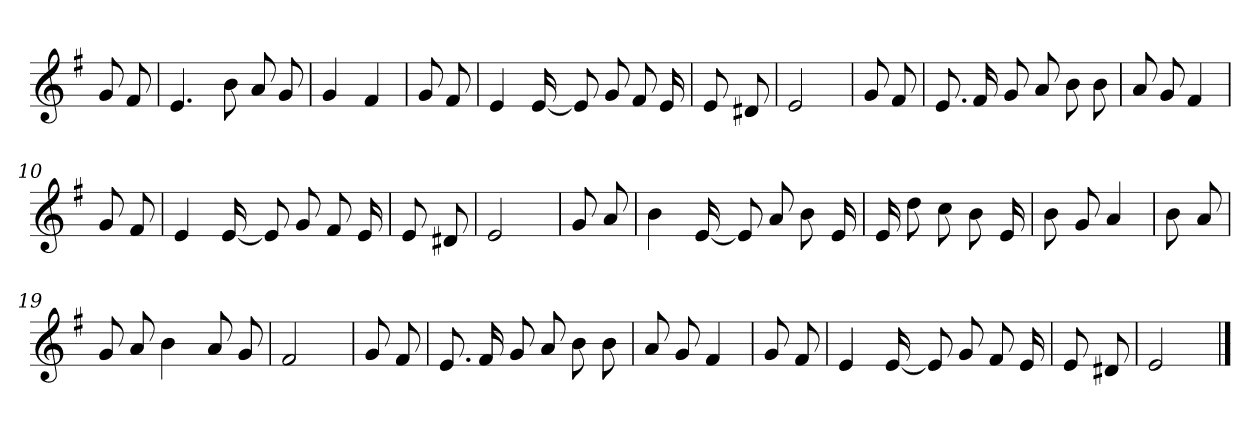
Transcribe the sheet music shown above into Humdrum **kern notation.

**kern
*part1
*staff1
*clefG2
*k[f#]
*e:
=
8g
8f#
=1
4.e
8b
8a
8g
=2
4g
4f#
=3
8g
8f#
=4
4e
[16e
8e]
8g
8f#
16e
=5y
8e
8d#X
=6
2e
=7
8g
8f#
=8
8.e
16f#
8g
8a
8b
8b
=9
8a
8g
4f#
=10
8g
8f#
=11
4e
[16e
8e]
8g
8f#
16e
=12y
8e
8d#X
=13
2e
=14
8g
8a
=15
4b
[16e
8e]
8a
8b
16e
=16y
16e
8dd
8cc
8b
16e
=17
8b
8g
4a
=18
8b
8a
=19
8g
8a
4b
8a
8g
=20
2f#
=21
8g
8f#
=22
8.e
16f#
8g
8a
8b
8b
=23
8a
8g
4f#
=24
8g
8f#
=25
4e
[16e
8e]
8g
8f#
16e
=26y
8e
8d#X
=27
2e
==
*-
